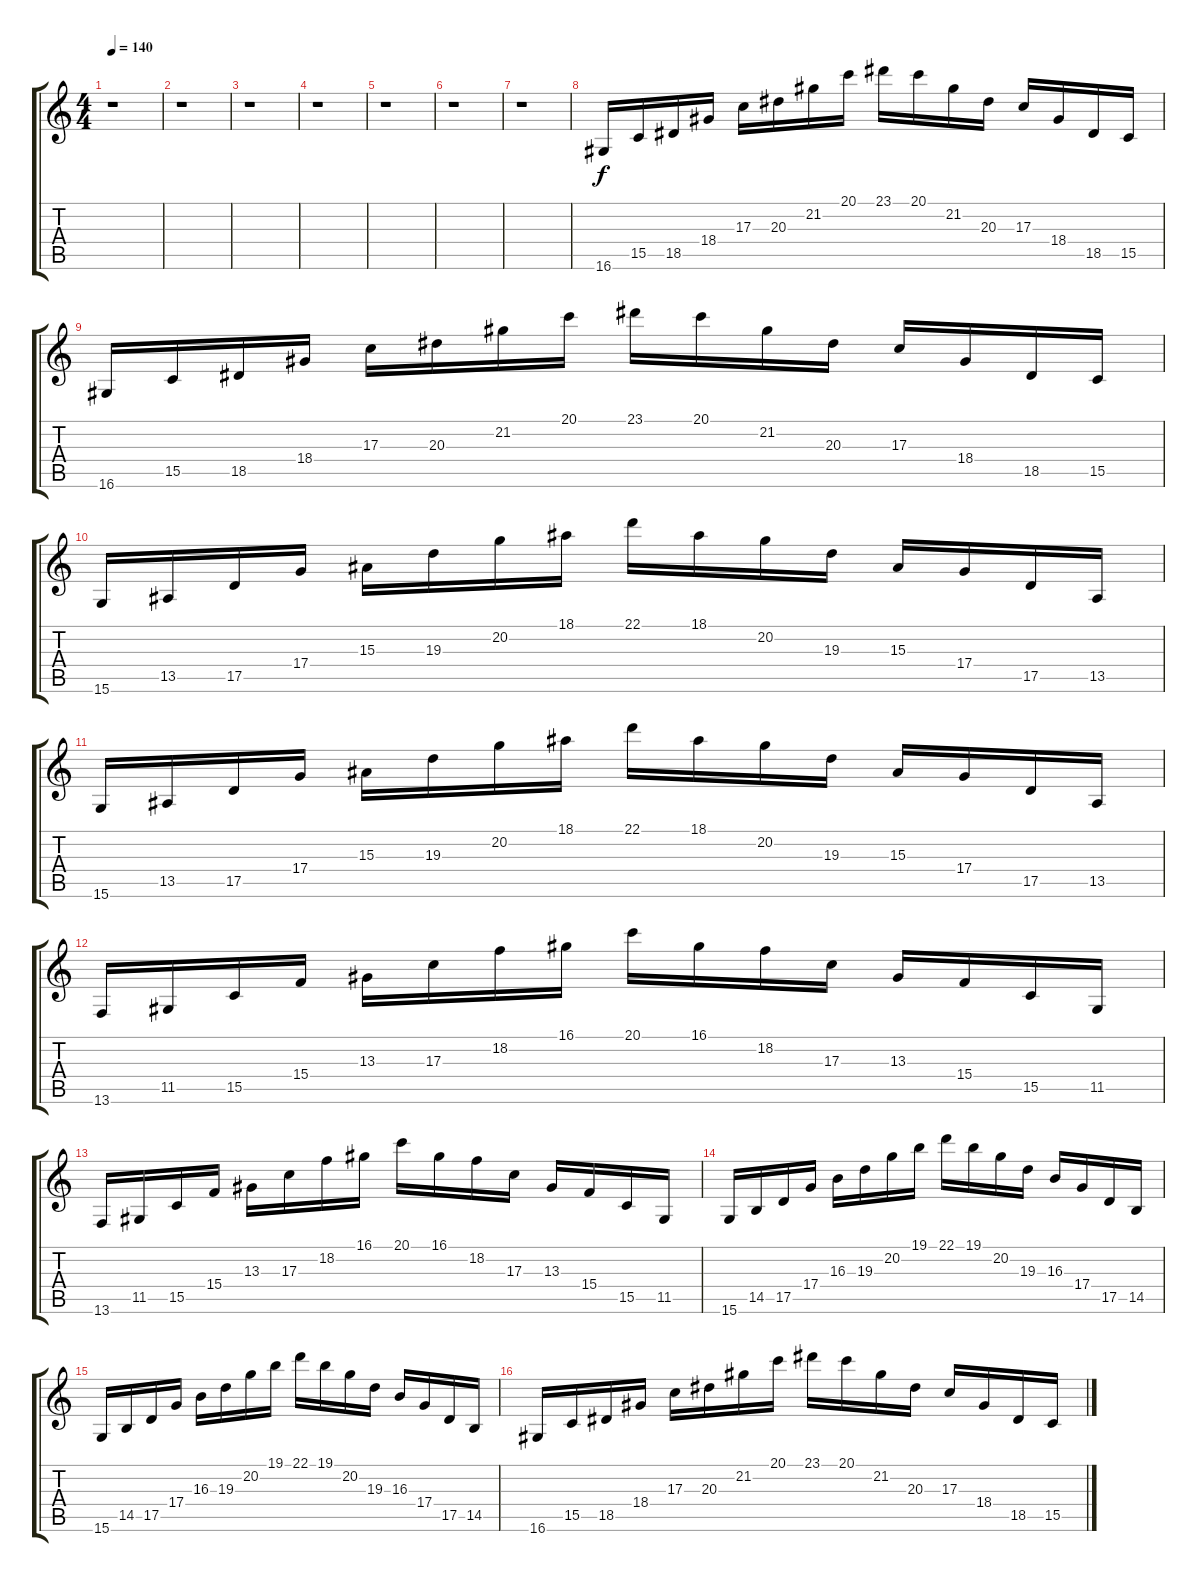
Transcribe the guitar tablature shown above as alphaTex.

\track "" {instrument orchestralharp}
\staff {score tabs}
\tuning (E4 B3 G3 D3 A2 E2) {hide}
\ts (4 4)
\tempo 140
\clef g2
\ks c
r.1{dy f} |
r.1 |
r.1 |
r.1 |
r.1 |
r.1 |
r.1 |
16.6.16 15.5.16 18.5.16 18.4.16 17.3.16 20.3.16 21.2.16 20.1.16 23.1.16 20.1.16 21.2.16 20.3.16 17.3.16 18.4.16 18.5.16 15.5.16 |
16.6.16 15.5.16 18.5.16 18.4.16 17.3.16 20.3.16 21.2.16 20.1.16 23.1.16 20.1.16 21.2.16 20.3.16 17.3.16 18.4.16 18.5.16 15.5.16 |
15.6.16 13.5.16 17.5.16 17.4.16 15.3.16 19.3.16 20.2.16 18.1.16 22.1.16 18.1.16 20.2.16 19.3.16 15.3.16 17.4.16 17.5.16 13.5.16 |
15.6.16 13.5.16 17.5.16 17.4.16 15.3.16 19.3.16 20.2.16 18.1.16 22.1.16 18.1.16 20.2.16 19.3.16 15.3.16 17.4.16 17.5.16 13.5.16 |
13.6.16 11.5.16 15.5.16 15.4.16 13.3.16 17.3.16 18.2.16 16.1.16 20.1.16 16.1.16 18.2.16 17.3.16 13.3.16 15.4.16 15.5.16 11.5.16 |
13.6.16 11.5.16 15.5.16 15.4.16 13.3.16 17.3.16 18.2.16 16.1.16 20.1.16 16.1.16 18.2.16 17.3.16 13.3.16 15.4.16 15.5.16 11.5.16 |
15.6.16 14.5.16 17.5.16 17.4.16 16.3.16 19.3.16 20.2.16 19.1.16 22.1.16 19.1.16 20.2.16 19.3.16 16.3.16 17.4.16 17.5.16 14.5.16 |
15.6.16 14.5.16 17.5.16 17.4.16 16.3.16 19.3.16 20.2.16 19.1.16 22.1.16 19.1.16 20.2.16 19.3.16 16.3.16 17.4.16 17.5.16 14.5.16 |
16.6.16 15.5.16 18.5.16 18.4.16 17.3.16 20.3.16 21.2.16 20.1.16 23.1.16 20.1.16 21.2.16 20.3.16 17.3.16 18.4.16 18.5.16 15.5.16
